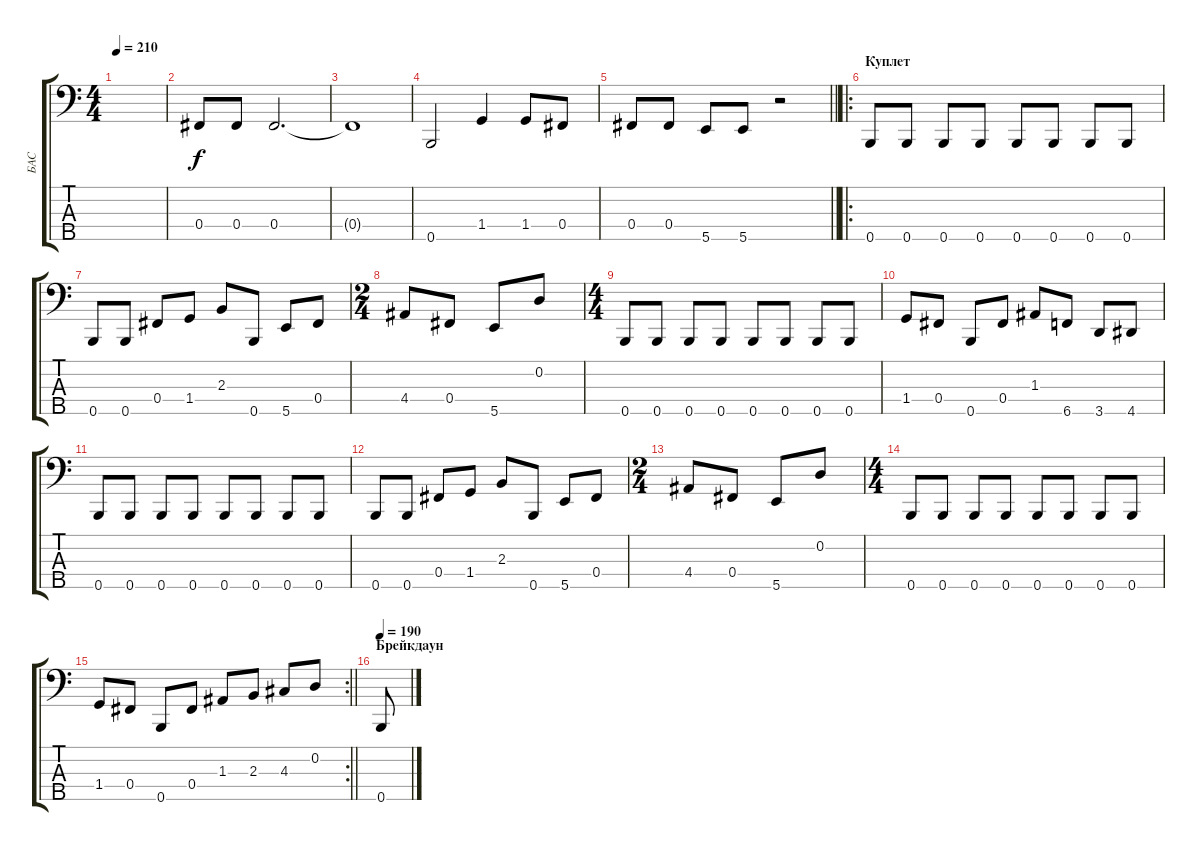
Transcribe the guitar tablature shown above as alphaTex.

\track ("БАС" "БАС") {instrument electricbasspick}
\staff {score tabs}
\tuning (G2 D2 A1 Gb1 B0) {hide}
\ts (4 4)
\tempo 210
\clef f4
\ks c
|
0.4.8 0.4.8 0.4.2{d} |
0.4{t}.1 |
0.5.2 1.4.4 1.4.8 0.4.8 |
\barLineRight lightlight
0.4.8 0.4.8 5.5.8 5.5.8 r.2 |
\ro
\section ("" "Куплет")
0.5.8 0.5.8 0.5.8 0.5.8 0.5.8 0.5.8 0.5.8 0.5.8 |
0.5.8 0.5.8 0.4.8 1.4.8 2.3.8 0.5.8 5.5.8 0.4.8 |
\ts (2 4)
4.4.8 0.4.8 5.5.8 0.2.8 |
\ts (4 4)
0.5.8 0.5.8 0.5.8 0.5.8 0.5.8 0.5.8 0.5.8 0.5.8 |
1.4.8 0.4.8 0.5.8 0.4.8 1.3.8 6.5.8 3.5.8 4.5.8 |
0.5.8 0.5.8 0.5.8 0.5.8 0.5.8 0.5.8 0.5.8 0.5.8 |
0.5.8 0.5.8 0.4.8 1.4.8 2.3.8 0.5.8 5.5.8 0.4.8 |
\ts (2 4)
4.4.8 0.4.8 5.5.8 0.2.8 |
\ts (4 4)
0.5.8 0.5.8 0.5.8 0.5.8 0.5.8 0.5.8 0.5.8 0.5.8 |
\rc 2
\barLineRight lightlight
1.4.8 0.4.8 0.5.8 0.4.8 1.3.8 2.3.8 4.3.8 0.2.8 |
\section ("" "Брейкдаун")
\tempo 190
0.5.8
